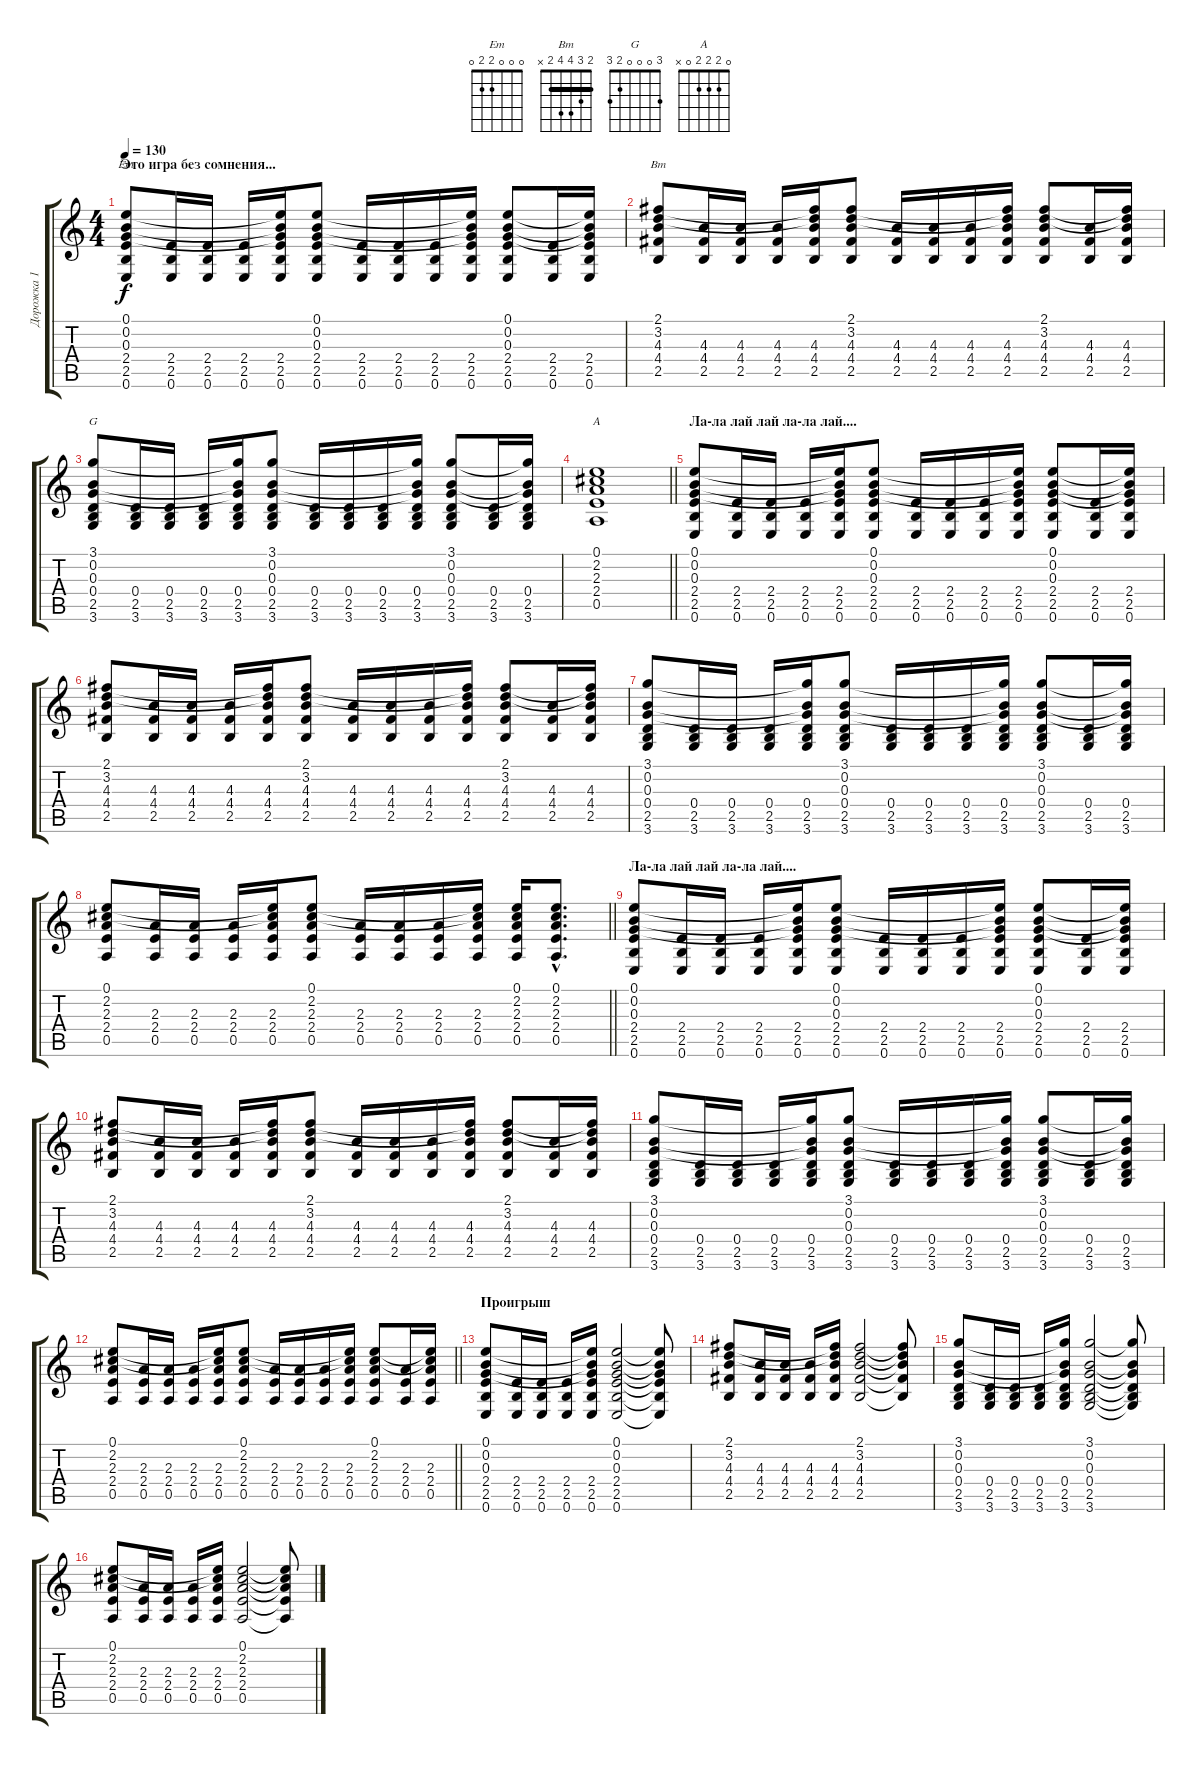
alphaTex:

\track ("Дорожка 1" "Дорожка 1") {instrument acousticguitarsteel}
\staff {score tabs}
\tuning (E4 B3 G3 D3 A2 E2) {hide}
\chord ("Em" 0 0 0 2 2 0)
\chord ("Bm" 2 3 4 4 2 x) {barre 2}
\chord ("G" 3 0 0 0 2 3)
\chord ("A" 0 2 2 2 0 x)
\ts (4 4)
\section ("" "Это игра без сомнения...")
\tempo 130
\clef g2
\ks c
(0.1 0.2 0.3 2.4 2.5 0.6).8{ch "Em" dy f} (2.4 2.5 0.6).16 (2.4 2.5 0.6).16 (2.4 2.5 0.6).16 (0.1{t} 0.2{t} 0.3{t} 2.4 2.5 0.6).16 (0.1 0.2 0.3 2.4 2.5 0.6).8 (2.4 2.5 0.6).16 (2.4 2.5 0.6).16 (2.4 2.5 0.6).16 (0.1{t} 0.2{t} 0.3{t} 2.4 2.5 0.6).16 (0.1 0.2 0.3 2.4 2.5 0.6).8 (2.4 2.5 0.6).16 (0.1{t} 0.2{t} 0.3{t} 2.4 2.5 0.6).16 |
(2.1 3.2 4.3 4.4 2.5).8{ch "Bm"} (4.3 4.4 2.5).16 (4.3 4.4 2.5).16 (4.3 4.4 2.5).16 (2.1{t} 3.2{t} 4.3 4.4 2.5).16 (2.1 3.2 4.3 4.4 2.5).8 (4.3 4.4 2.5).16 (4.3 4.4 2.5).16 (4.3 4.4 2.5).16 (2.1{t} 3.2{t} 4.3 4.4 2.5).16 (2.1 3.2 4.3 4.4 2.5).8 (4.3 4.4 2.5).16 (2.1{t} 3.2{t} 4.3 4.4 2.5).16 |
(3.1 0.2 0.3 0.4 2.5 3.6).8{ch "G"} (0.4 2.5 3.6).16 (0.4 2.5 3.6).16 (0.4 2.5 3.6).16 (3.1{t} 0.2{t} 0.3{t} 0.4 2.5 3.6).16 (3.1 0.2 0.3 0.4 2.5 3.6).8 (0.4 2.5 3.6).16 (0.4 2.5 3.6).16 (0.4 2.5 3.6).16 (3.1{t} 0.2{t} 0.3{t} 0.4 2.5 3.6).16 (3.1 0.2 0.3 0.4 2.5 3.6).8 (0.4 2.5 3.6).16 (3.1{t} 0.2{t} 0.3{t} 0.4 2.5 3.6).16 |
\barLineRight lightlight
(0.1 2.2 2.3 2.4 0.5).1{ch "A"} |
\section ("" "Ла-ла лай лай ла-ла лай....")
(0.1 0.2 0.3 2.4 2.5 0.6).8 (2.4 2.5 0.6).16 (2.4 2.5 0.6).16 (2.4 2.5 0.6).16 (0.1{t} 0.2{t} 0.3{t} 2.4 2.5 0.6).16 (0.1 0.2 0.3 2.4 2.5 0.6).8 (2.4 2.5 0.6).16 (2.4 2.5 0.6).16 (2.4 2.5 0.6).16 (0.1{t} 0.2{t} 0.3{t} 2.4 2.5 0.6).16 (0.1 0.2 0.3 2.4 2.5 0.6).8 (2.4 2.5 0.6).16 (0.1{t} 0.2{t} 0.3{t} 2.4 2.5 0.6).16 |
(2.1 3.2 4.3 4.4 2.5).8 (4.3 4.4 2.5).16 (4.3 4.4 2.5).16 (4.3 4.4 2.5).16 (2.1{t} 3.2{t} 4.3 4.4 2.5).16 (2.1 3.2 4.3 4.4 2.5).8 (4.3 4.4 2.5).16 (4.3 4.4 2.5).16 (4.3 4.4 2.5).16 (2.1{t} 3.2{t} 4.3 4.4 2.5).16 (2.1 3.2 4.3 4.4 2.5).8 (4.3 4.4 2.5).16 (2.1{t} 3.2{t} 4.3 4.4 2.5).16 |
(3.1 0.2 0.3 0.4 2.5 3.6).8 (0.4 2.5 3.6).16 (0.4 2.5 3.6).16 (0.4 2.5 3.6).16 (3.1{t} 0.2{t} 0.3{t} 0.4 2.5 3.6).16 (3.1 0.2 0.3 0.4 2.5 3.6).8 (0.4 2.5 3.6).16 (0.4 2.5 3.6).16 (0.4 2.5 3.6).16 (3.1{t} 0.2{t} 0.3{t} 0.4 2.5 3.6).16 (3.1 0.2 0.3 0.4 2.5 3.6).8 (0.4 2.5 3.6).16 (3.1{t} 0.2{t} 0.3{t} 0.4 2.5 3.6).16 |
\barLineRight lightlight
(0.1 2.2 2.3 2.4 0.5).8 (2.3 2.4 0.5).16 (2.3 2.4 0.5).16 (2.3 2.4 0.5).16 (0.1{t} 2.2{t} 2.3 2.4 0.5).16 (0.1 2.2 2.3 2.4 0.5).8 (2.3 2.4 0.5).16 (2.3 2.4 0.5).16 (2.3 2.4 0.5).16 (0.1{t} 2.2{t} 2.3 2.4 0.5).16 (0.1 2.2 2.3 2.4 0.5).16 (0.1{hac} 2.2{hac} 2.3{hac} 2.4{hac} 0.5{hac}).8{d} |
\section ("" "Ла-ла лай лай ла-ла лай....")
(0.1 0.2 0.3 2.4 2.5 0.6).8 (2.4 2.5 0.6).16 (2.4 2.5 0.6).16 (2.4 2.5 0.6).16 (0.1{t} 0.2{t} 0.3{t} 2.4 2.5 0.6).16 (0.1 0.2 0.3 2.4 2.5 0.6).8 (2.4 2.5 0.6).16 (2.4 2.5 0.6).16 (2.4 2.5 0.6).16 (0.1{t} 0.2{t} 0.3{t} 2.4 2.5 0.6).16 (0.1 0.2 0.3 2.4 2.5 0.6).8 (2.4 2.5 0.6).16 (0.1{t} 0.2{t} 0.3{t} 2.4 2.5 0.6).16 |
(2.1 3.2 4.3 4.4 2.5).8 (4.3 4.4 2.5).16 (4.3 4.4 2.5).16 (4.3 4.4 2.5).16 (2.1{t} 3.2{t} 4.3 4.4 2.5).16 (2.1 3.2 4.3 4.4 2.5).8 (4.3 4.4 2.5).16 (4.3 4.4 2.5).16 (4.3 4.4 2.5).16 (2.1{t} 3.2{t} 4.3 4.4 2.5).16 (2.1 3.2 4.3 4.4 2.5).8 (4.3 4.4 2.5).16 (2.1{t} 3.2{t} 4.3 4.4 2.5).16 |
(3.1 0.2 0.3 0.4 2.5 3.6).8 (0.4 2.5 3.6).16 (0.4 2.5 3.6).16 (0.4 2.5 3.6).16 (3.1{t} 0.2{t} 0.3{t} 0.4 2.5 3.6).16 (3.1 0.2 0.3 0.4 2.5 3.6).8 (0.4 2.5 3.6).16 (0.4 2.5 3.6).16 (0.4 2.5 3.6).16 (3.1{t} 0.2{t} 0.3{t} 0.4 2.5 3.6).16 (3.1 0.2 0.3 0.4 2.5 3.6).8 (0.4 2.5 3.6).16 (3.1{t} 0.2{t} 0.3{t} 0.4 2.5 3.6).16 |
\barLineRight lightlight
(0.1 2.2 2.3 2.4 0.5).8 (2.3 2.4 0.5).16 (2.3 2.4 0.5).16 (2.3 2.4 0.5).16 (0.1{t} 2.2{t} 2.3 2.4 0.5).16 (0.1 2.2 2.3 2.4 0.5).8 (2.3 2.4 0.5).16 (2.3 2.4 0.5).16 (2.3 2.4 0.5).16 (0.1{t} 2.2{t} 2.3 2.4 0.5).16 (0.1 2.2 2.3 2.4 0.5).8 (2.3 2.4 0.5).16 (0.1{t} 2.2{t} 2.3 2.4 0.5).16 |
\section ("" "Проигрыш")
(0.1 0.2 0.3 2.4 2.5 0.6).8 (2.4 2.5 0.6).16 (2.4 2.5 0.6).16 (2.4 2.5 0.6).16 (0.1{t} 0.2{t} 0.3{t} 2.4 2.5 0.6).16 (0.1 0.2 0.3 2.4 2.5 0.6).2 (0.1{t} 0.2{t} 0.3{t} 2.4{t} 2.5{t} 0.6{t}).8 |
(2.1 3.2 4.3 4.4 2.5).8 (4.3 4.4 2.5).16 (4.3 4.4 2.5).16 (4.3 4.4 2.5).16 (2.1{t} 3.2{t} 4.3 4.4 2.5).16 (2.1 3.2 4.3 4.4 2.5).2 (2.1{t} 3.2{t} 4.3{t} 4.4{t} 2.5{t}).8 |
(3.1 0.2 0.3 0.4 2.5 3.6).8 (0.4 2.5 3.6).16 (0.4 2.5 3.6).16 (0.4 2.5 3.6).16 (3.1{t} 0.2{t} 0.3{t} 0.4 2.5 3.6).16 (3.1 0.2 0.3 0.4 2.5 3.6).2 (3.1{t} 0.2{t} 0.3{t} 0.4{t} 2.5{t} 3.6{t}).8 |
(0.1 2.2 2.3 2.4 0.5).8 (2.3 2.4 0.5).16 (2.3 2.4 0.5).16 (2.3 2.4 0.5).16 (0.1{t} 2.2{t} 2.3 2.4 0.5).16 (0.1 2.2 2.3 2.4 0.5).2 (0.1{t} 2.2{t} 2.3{t} 2.4{t} 0.5{t}).8
